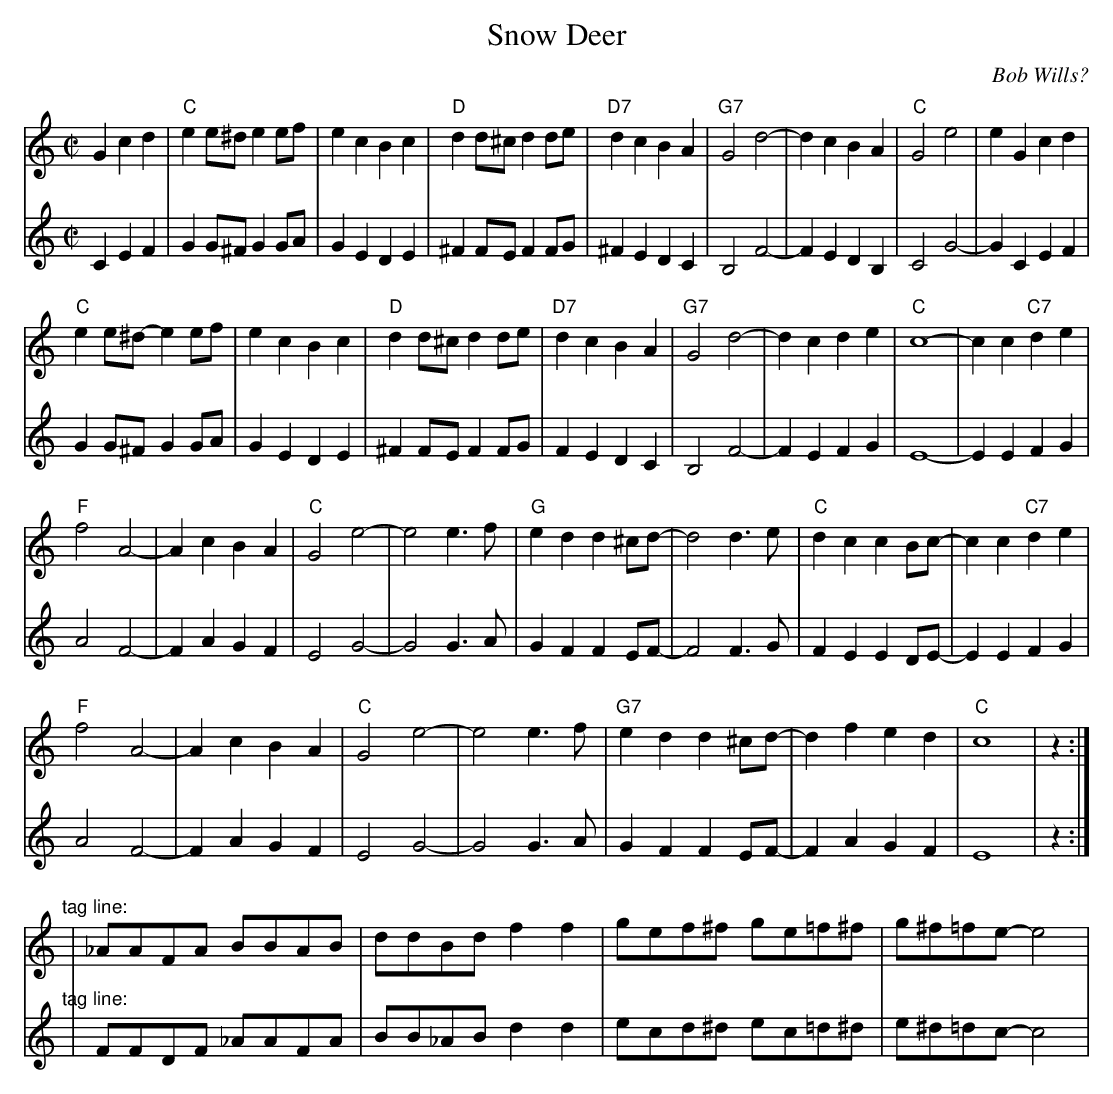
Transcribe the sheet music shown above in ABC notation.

X:1
T:Snow Deer
C:Bob Wills?
M:C|
K:C
V:1
G2c2d2|\
"C"e2e^d e2ef| e2c2 B2c2| "D"d2d^c d2de | "D7"d2c2 B2A2| \
  "G7"G4 d4-| d2c2 B2A2| "C"G4 e4| e2G2 c2d2|
"C"e2e^d- e2ef| e2c2 B2c2| "D"d2d^c d2de | "D7"d2c2 B2A2| \
  "G7"G4 d4-| d2c2 d2e2| "C"c8- | c2c2 "C7"d2e2|
"F"f4 A4-| A2c2 B2A2| "C"G4 e4-| e4 e3f| \
   "G"e2d2 d2^cd-| d4 d3e| "C"d2c2 c2Bc-|c2c2 "C7"d2e2|
"F"f4 A4-| A2c2 B2A2| "C"G4 e4-| e4 e3f| \
   "G7"e2d2 d2^cd-|d2f2 e2d2| "C"c8 | z2 :|
"tag line:"\
| _AAFA BBAB| ddBd f2f2| gef^f ge=f^f| g^f=fe-e4|
V:2
C2E2F2| \
G2G^F G2GA |G2E2 D2E2 |^F2FE F2FG |^F2E2 D2C2 | \
     B,4 F4- |F2E2 D2B,2 |C4 G4- |G2C2 E2F2 |
G2G^F G2GA |G2E2 D2E2 |^F2FE F2FG |F2E2 D2C2 | \
     B,4 F4- |F2E2 F2G2 | E8- |E2E2 F2G2|
A4 F4- |F2A2  G2F2 | E4 G4- |G4 G3A | \
     G2F2 F2EF- |F4 F3G | F2E2 E2DE- |E2 E2F2G2|
A4 F4- |F2A2  G2F2 | E4 G4- |G4 G3A | \
     G2F2 F2EF- |F2A2 G2F2| E8 | z2 :|
"tag line:"\
| FFDF _AAFA| BB_AB d2d2| ecd^d ec=d^d| e^d=dc- c4|
